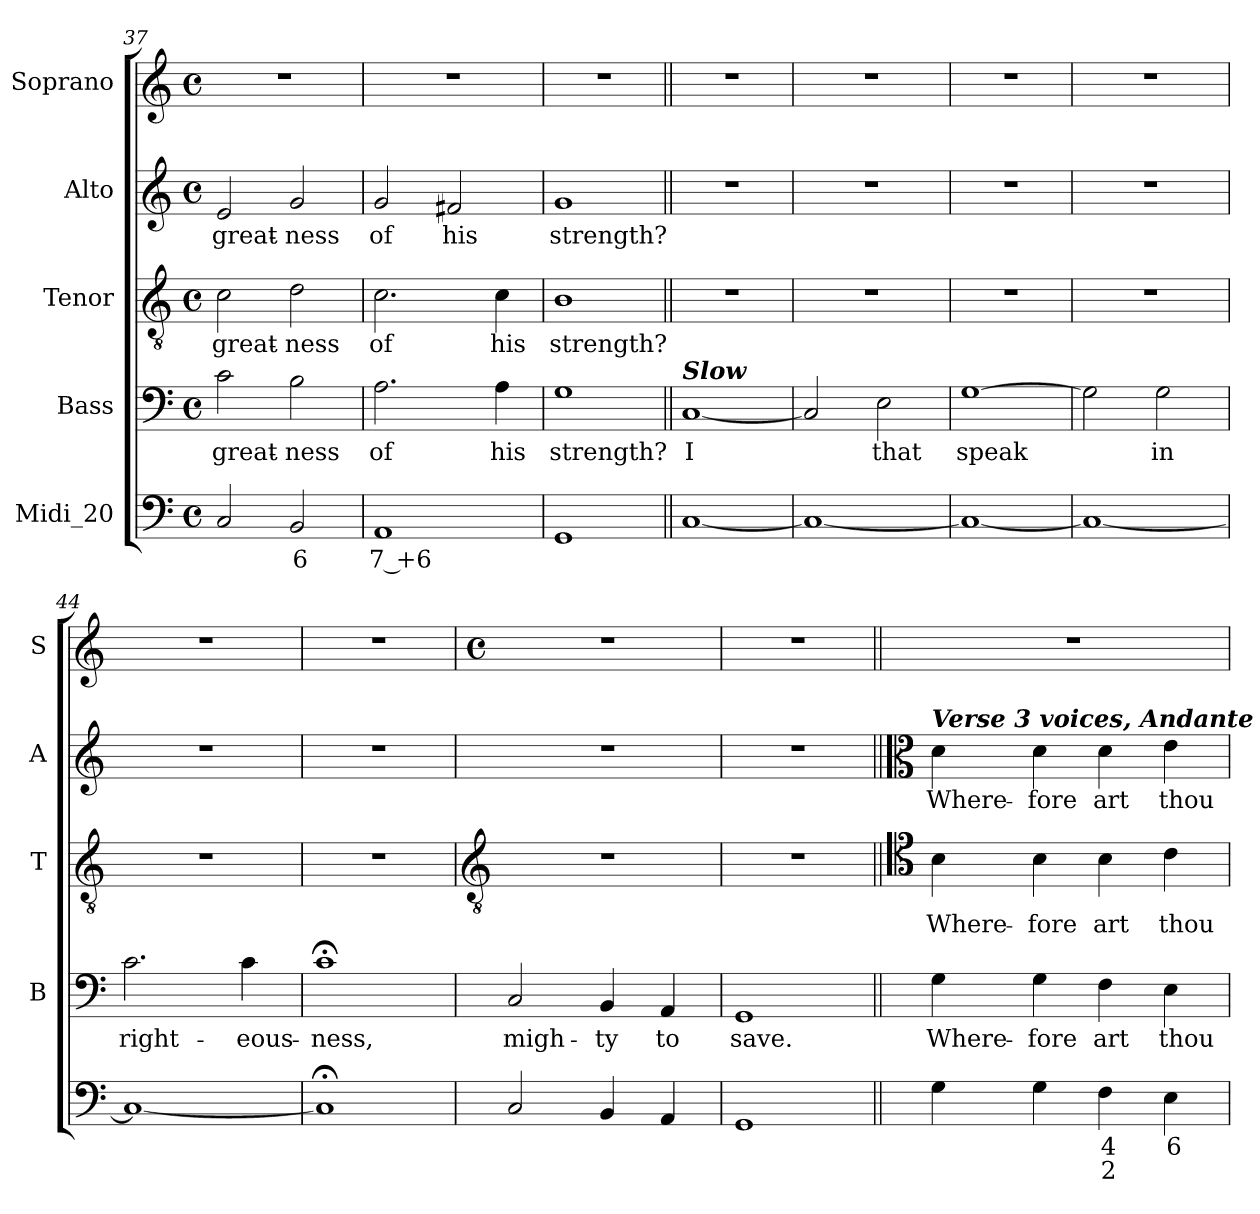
**kern	**text	**text	**kern	**text	**kern	**text	**kern	**text	**kern
*part5	*part5	*part5	*part4	*part4	*part3	*part3	*part2	*part2	*part1
*staff5	*staff5	*staff5	*staff4	*staff4	*staff3	*staff3	*staff2	*staff2	*staff1
*I"Midi_20	*	*	*I"Bass	*	*I"Tenor	*	*I"Alto	*	*I"Soprano
*	*	*	*I'B	*	*I'T	*	*I'A	*	*I'S
*clefF4	*	*	*clefF4	*	*clefGv2	*	*clefG2	*	*clefG2
*k[]	*	*	*k[]	*	*k[]	*	*k[]	*	*k[]
*C:	*	*	*C:	*	*C:	*	*C:	*	*C:
*M4/4	*	*	*M4/4	*	*M4/4	*	*M4/4	*	*M4/4
*met(c)	*	*	*met(c)	*	*met(c)	*	*met(c)	*	*met(c)
=37	=37	=37	=37	=37	=37	=37	=37	=37	=37
!	!	!	!	!LO:LY:b	!	!LO:LY:b	!	!LO:LY:b	!
2C	.	.	2c	great-	2c	great-	2e	great-	1r
!	!LO:LY:b	!	!	!LO:LY:b	!	!LO:LY:b	!	!LO:LY:b	!
2BB	6	.	2B	-ness	2d	-ness	2g	-ness	.
=38	=38	=38	=38	=38	=38	=38	=38	=38	=38
!	!LO:LY:b	!	!	!LO:LY:b	!	!LO:LY:b	!	!LO:LY:b	!
1AA	7 +6	.	2.A	of	2.c	of	2g	of	1r
!	!	!	!	!	!	!	!	!LO:LY:b	!
.	.	.	.	.	.	.	2f#X	his	.
!	!	!	!	!LO:LY:b	!	!LO:LY:b	!	!	!
.	.	.	4A	his	4c	his	.	.	.
=39	=39	=39	=39	=39	=39	=39	=39	=39	=39
!	!	!	!	!LO:LY:b	!	!LO:LY:b	!	!LO:LY:b	!
1GG	.	.	1G	strength?	1B	strength?	1g	strength?	1r
=40||	=40||	=40||	=40||	=40||	=40||	=40||	=40||	=40||	=40||
!	!	!	!LO:TX:a:Bi:t=Slow	!	!	!	!	!	!
!	!	!	!	!LO:LY:b	!	!	!	!	!
[1C	.	.	[1C	I	1r	.	1r	.	1r
=41	=41	=41	=41	=41	=41	=41	=41	=41	=41
1C_	.	.	2C]	.	1r	.	1r	.	1r
!	!	!	!	!LO:LY:b	!	!	!	!	!
.	.	.	2E	that	.	.	.	.	.
=42	=42	=42	=42	=42	=42	=42	=42	=42	=42
!	!	!	!	!LO:LY:b	!	!	!	!	!
1C_	.	.	[1G	speak	1r	.	1r	.	1r
=43	=43	=43	=43	=43	=43	=43	=43	=43	=43
1C_	.	.	2G]	.	1r	.	1r	.	1r
!	!	!	!	!LO:LY:b	!	!	!	!	!
.	.	.	2G	in	.	.	.	.	.
=44	=44	=44	=44	=44	=44	=44	=44	=44	=44
!	!	!	!	!LO:LY:b	!	!	!	!	!
1C_	.	.	2.c	right-	1r	.	1r	.	1r
!	!	!	!	!LO:LY:b	!	!	!	!	!
.	.	.	4c	-eous-	.	.	.	.	.
=45	=45	=45	=45	=45	=45	=45	=45	=45	=45
!	!	!	!	!LO:LY:b	!	!	!	!	!
1C;<]	.	.	1c;<	-ness,	1r	.	1r	.	1r
!!LO:LB:g=z
=46	=46	=46	=46	=46	=46	=46	=46	=46	=46
*	*	*	*	*	*clefGv2	*	*	*	*
*	*	*	*	*	*	*	*	*	*M4/4
*	*	*	*	*	*	*	*	*	*met(c)
!	!	!	!	!LO:LY:b	!	!	!	!	!
2C	.	.	2C	migh-	1r	.	1r	.	1r
!	!	!	!	!LO:LY:b	!	!	!	!	!
4BB	.	.	4BB	-ty	.	.	.	.	.
!	!	!	!	!LO:LY:b	!	!	!	!	!
4AA	.	.	4AA	to	.	.	.	.	.
=47	=47	=47	=47	=47	=47	=47	=47	=47	=47
!	!	!	!	!LO:LY:b	!	!	!	!	!
1GG	.	.	1GG	save.	1r	.	1r	.	1r
=48||	=48||	=48||	=48||	=48||	=48||	=48||	=48||	=48||	=48||
*	*	*	*	*	*clefC4	*	*clefC3	*	*
!	!	!	!	!	!	!	!LO:TX:a:Bi:t=Verse 3 voices, Andante	!	!
!	!	!	!	!LO:LY:b	!	!LO:LY:b	!	!LO:LY:b	!
4G	.	.	4G	Where-	4B	Where-	4d	Where-	1r
!	!	!	!	!LO:LY:b	!	!LO:LY:b	!	!LO:LY:b	!
4G	.	.	4G	-fore	4B	-fore	4d	-fore	.
!	!LO:LY:b	!LO:LY:b	!	!LO:LY:b	!	!LO:LY:b	!	!LO:LY:b	!
4F	4	2	4F	art	4B	art	4d	art	.
!	!LO:LY:b	!	!	!LO:LY:b	!	!LO:LY:b	!	!LO:LY:b	!
4E	6	.	4E	thou	4c	thou	4e	thou	.
=	=	=	=	=	=	=	=	=	=
*-	*-	*-	*-	*-	*-	*-	*-	*-	*-
